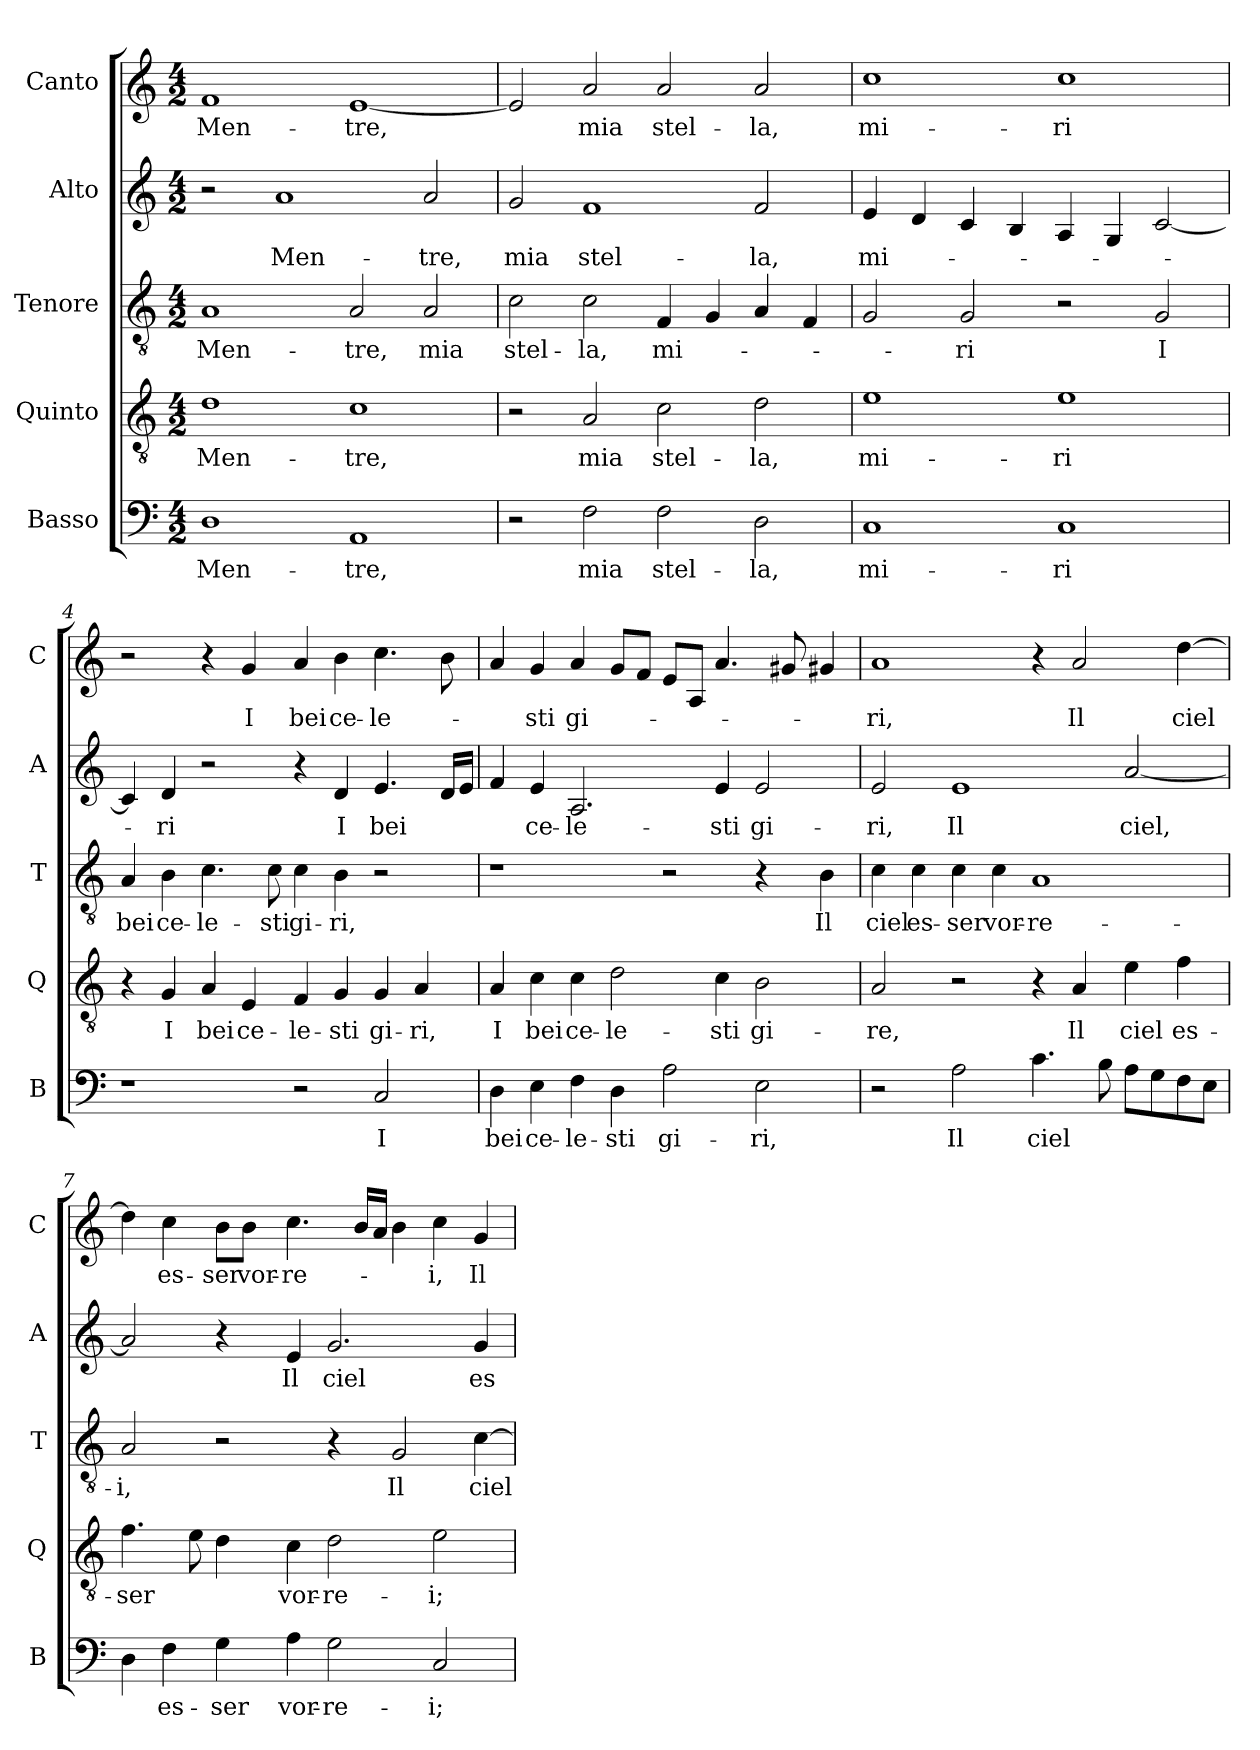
**kern	**text	**kern	**text	**kern	**text	**kern	**text	**kern	**text
*part5	*part5	*part4	*part4	*part3	*part3	*part2	*part2	*part1	*part1
*staff5	*staff5	*staff4	*staff4	*staff3	*staff3	*staff2	*staff2	*staff1	*staff1
*I"Basso	*	*I"Quinto	*	*I"Tenore	*	*I"Alto	*	*I"Canto	*
*I'B	*	*I'Q	*	*I'T	*	*I'A	*	*I'C	*
*clefF4	*	*clefGv2	*	*clefGv2	*	*clefG2	*	*clefG2	*
*k[]	*	*k[]	*	*k[]	*	*k[]	*	*k[]	*
*M4/2	*	*M4/2	*	*M4/2	*	*M4/2	*	*M4/2	*
=1	=1	=1	=1	=1	=1	=1	=1	=1	=1
1D	Men-	1d	Men-	1A	Men-	2r	.	1f	Men-
.	.	.	.	.	.	1a	Men-	.	.
1AA	-tre,	1c	-tre,	2A	-tre,	.	.	[1e	-tre,
.	.	.	.	2A	mia	2a	-tre,	.	.
=2	=2	=2	=2	=2	=2	=2	=2	=2	=2
2r	.	2r	.	2c	stel-	2g	mia	2e]	.
2F	mia	2A	mia	2c	-la,	1f	stel-	2a	mia
2F	stel-	2c	stel-	4F	mi-	.	.	2a	stel-
.	.	.	.	4G	.	.	.	.	.
2D	-la,	2d	-la,	4A	.	2f	-la,	2a	-la,
.	.	.	.	4F	.	.	.	.	.
=3	=3	=3	=3	=3	=3	=3	=3	=3	=3
1C	mi-	1e	mi-	2G	.	4e	mi-	1cc	mi-
.	.	.	.	.	.	4d	.	.	.
.	.	.	.	2G	-ri	4c	.	.	.
.	.	.	.	.	.	4B	.	.	.
1C	-ri	1e	-ri	2r	.	4A	.	1cc	-ri
.	.	.	.	.	.	4G	.	.	.
.	.	.	.	2G	I	[2c	.	.	.
=4	=4	=4	=4	=4	=4	=4	=4	=4	=4
1r	.	4r	.	4A	bei	4c]	.	2r	.
.	.	4G	I	4B	ce-	4d	-ri	.	.
.	.	4A	bei	4.c	-le-	2r	.	4r	.
.	.	4E	ce-	.	.	.	.	4g	I
.	.	.	.	8c	-sti	.	.	.	.
2r	.	4F	-le-	4c	gi-	4r	.	4a	bei
.	.	4G	-sti	4B	-ri,	4d	I	4b	ce-
2C	I	4G	gi-	2r	.	4.e	bei	4.cc	-le-
.	.	4A	-ri,	.	.	.	.	.	.
.	.	.	.	.	.	16dLL	.	8b	.
.	.	.	.	.	.	16eJJ	.	.	.
=5	=5	=5	=5	=5	=5	=5	=5	=5	=5
4D	bei	4A	I	1r	.	4f	.	4a	.
4E	ce-	4c	bei	.	.	4e	ce-	4g	-sti
4F	-le-	4c	ce-	.	.	2.A	-le-	4a	gi-
4D	-sti	2d	-le-	.	.	.	.	8gL	.
.	.	.	.	.	.	.	.	8fJ	.
2A	gi-	.	.	2r	.	.	.	8eL	.
.	.	.	.	.	.	.	.	8AJ	.
.	.	4c	-sti	.	.	4e	-sti	4.a	.
2E	-ri,	2B	gi-	4r	.	2e	gi-	.	.
.	.	.	.	.	.	.	.	8g#X	.
.	.	.	.	4B	Il	.	.	4g#X	.
=6	=6	=6	=6	=6	=6	=6	=6	=6	=6
2r	.	2A	-re,	4c	ciel	2e	-ri,	1a	-ri,
.	.	.	.	4c	es-	.	.	.	.
2A	Il	2r	.	4c	-ser	1e	Il	.	.
.	.	.	.	4c	vor-	.	.	.	.
4.c	ciel	4r	.	1A	-re-	.	.	4r	.
.	.	4A	Il	.	.	.	.	2a	Il
8B	.	.	.	.	.	.	.	.	.
8AL	.	4e	ciel	.	.	[2a	ciel,	.	.
8G	.	.	.	.	.	.	.	.	.
8F	.	4f	es-	.	.	.	.	[4dd	ciel
8EJ	.	.	.	.	.	.	.	.	.
=7	=7	=7	=7	=7	=7	=7	=7	=7	=7
4D	.	4.f	-ser	2A	-i,	2a]	.	4dd]	.
4F	es-	.	.	.	.	.	.	4cc	es-
.	.	8e	.	.	.	.	.	.	.
4G	-ser	4d	.	2r	.	4r	.	8bL	-ser
.	.	.	.	.	.	.	.	8bJ	vor-
4A	vor-	4c	vor-	.	.	4e	Il	4.cc	-re-
2G	-re-	2d	-re-	4r	.	2.g	ciel	.	.
.	.	.	.	.	.	.	.	16bLL	.
.	.	.	.	.	.	.	.	16aJJ	.
.	.	.	.	2G	Il	.	.	4b	.
2C	-i;	2e	-i;	.	.	.	.	4cc	-i,
.	.	.	.	[4c	ciel	4g	es-	4g	Il
=	=	=	=	=	=	=	=	=	=
*-	*-	*-	*-	*-	*-	*-	*-	*-	*-
